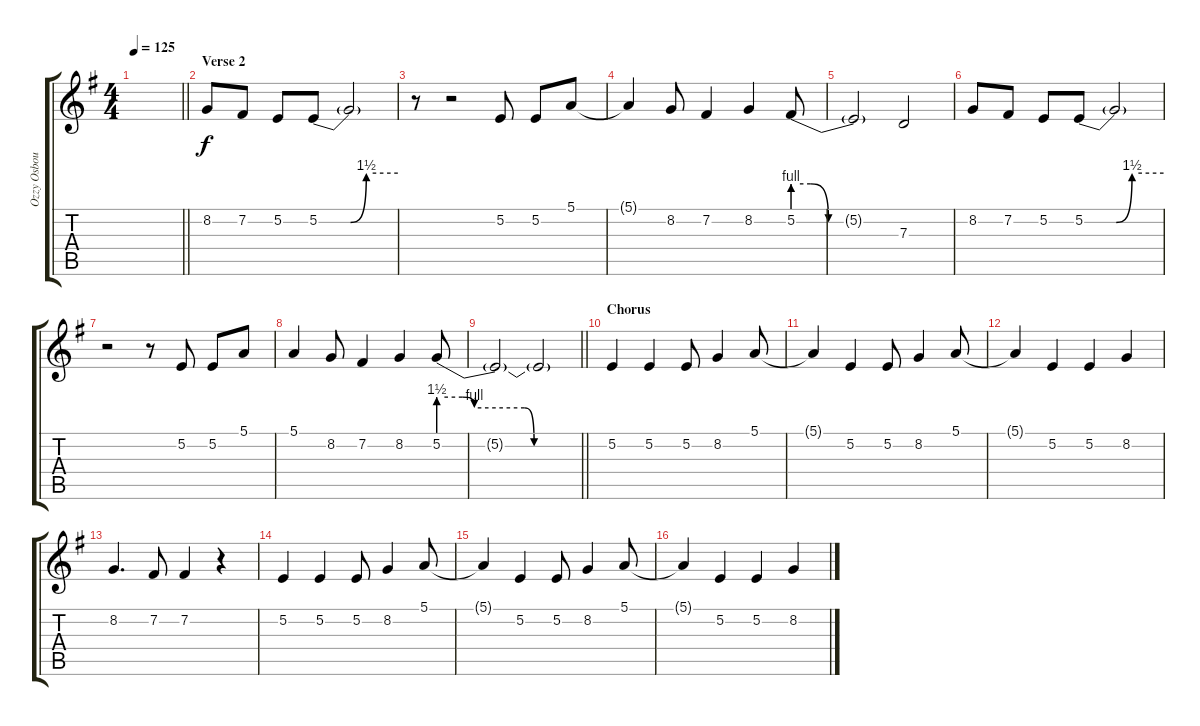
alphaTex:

\track ("Ozzy Osbourne " "Ozzy Osbou") {instrument lead2sawtooth}
\staff {score tabs}
\tuning (E4 B3 G3 D3 A2 E2) {hide}
\ts (4 4)
\tempo 125
\clef g2
\barLineRight lightlight
\ks eminor
|
\section ("" "Verse 2")
8.2.8 7.2.8 5.2.8 5.2{be (custom 0 0 24 0 36 6 60 6)}.8 5.2{t}.2 |
r.8 r.2 5.2.8 5.2.8 5.1.8 |
5.1{t}.4 8.2.8 7.2.4 8.2.4 5.2{be (custom 0 4 10 4 20 0 40 0 60 0)}.8 |
5.2{t}.2 7.3.2 |
8.2.8 7.2.8 5.2.8 5.2{be (custom 0 0 24 0 36 6 60 6)}.8 5.2{t}.2 |
r.2 r.8 5.2.8 5.2.8 5.1.8 |
5.1.4 8.2.8 7.2.4 8.2.4 5.2{be (custom 0 6 10 6 15 4 36 4 40 0 60 0)}.8 |
\barLineRight lightlight
5.2{t}.2 5.2{t}.2 |
\section ("" "Chorus")
5.2.4 5.2.4 5.2.8 8.2.4 5.1.8 |
5.1{t}.4 5.2.4 5.2.8 8.2.4 5.1.8 |
5.1{t}.4 5.2.4 5.2.4 8.2.4 |
8.2.4{d} 7.2.8 7.2.4 r.4 |
5.2.4 5.2.4 5.2.8 8.2.4 5.1.8 |
5.1{t}.4 5.2.4 5.2.8 8.2.4 5.1.8 |
5.1{t}.4 5.2.4 5.2.4 8.2.4
